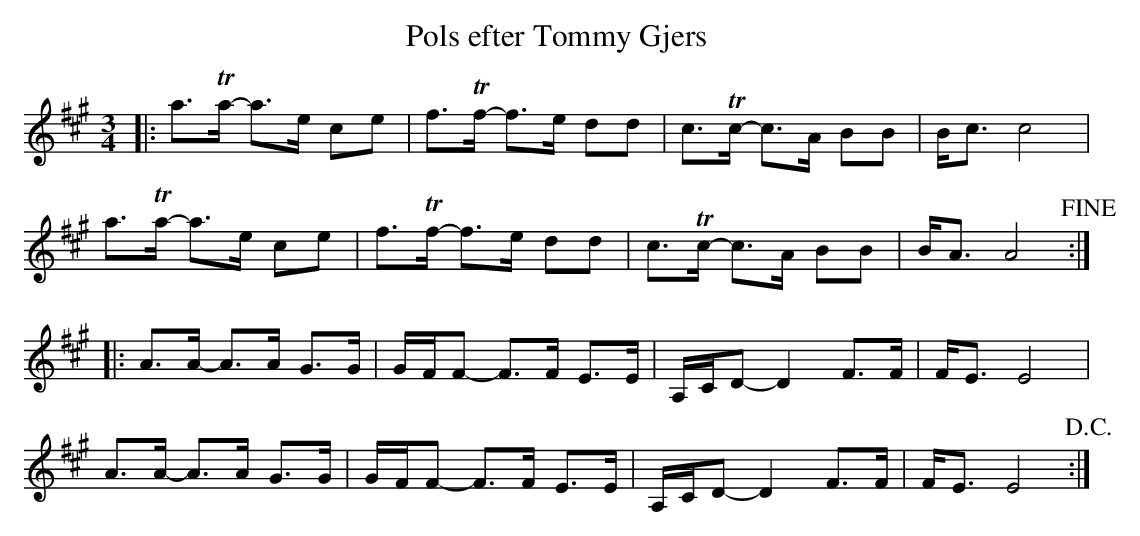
X:1
T:Pols efter Tommy Gjers
M:3/4
L:1/8
K:A
|: a>+trill+a - a>e ce | f>+trill+f - f>e dd | c>+trill+c - c>A BB | B<c c4 |
a>+trill+a - a>e ce | f>+trill+f - f>e dd | c>+trill+c - c>A BB | B<A A4 +fine+ :|
|: A>A -A>A G>G | G/F/F -  F>F E>E | A,/C/D - D2 F>F | F<E E4 |
A>A -A>A G>G | G/F/F -  F>F E>E | A,/C/D - D2 F>F | F<E E4 +D.C.+ :|
